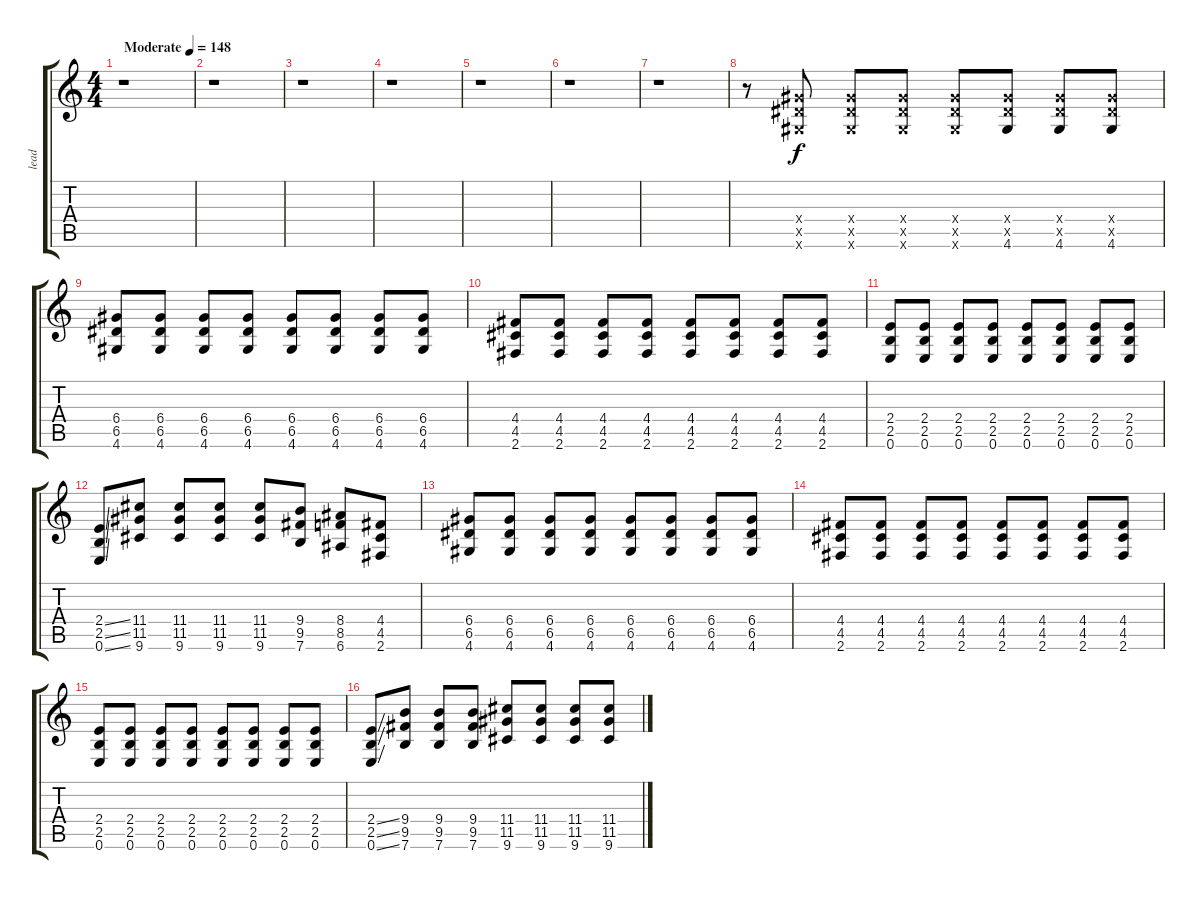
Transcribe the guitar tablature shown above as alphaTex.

\track ("lead" "lead") {instrument distortionguitar}
\staff {score tabs}
\tuning (E4 B3 G3 D3 A2 E2) {hide}
\ts (4 4)
\tempo (148 "Moderate")
\clef g2
\ks c
r.1{dy f instrument distortionguitar} |
r.1 |
r.1 |
r.1 |
r.1 |
r.1 |
r.1 |
r.8 (6.4{x} 6.5{x} 4.6{x}).8 (6.4{x} 6.5{x} 4.6{x}).8 (6.4{x} 6.5{x} 4.6{x}).8 (6.4{x} 6.5{x} 4.6{x}).8 (6.4{x} 6.5{x} 4.6).8 (6.4{x} 6.5{x} 4.6).8 (6.4{x} 6.5{x} 4.6).8 |
(6.4 6.5 4.6).8 (6.4 6.5 4.6).8 (6.4 6.5 4.6).8 (6.4 6.5 4.6).8 (6.4 6.5 4.6).8 (6.4 6.5 4.6).8 (6.4 6.5 4.6).8 (6.4 6.5 4.6).8 |
(4.4 4.5 2.6).8 (4.4 4.5 2.6).8 (4.4 4.5 2.6).8 (4.4 4.5 2.6).8 (4.4 4.5 2.6).8 (4.4 4.5 2.6).8 (4.4 4.5 2.6).8 (4.4 4.5 2.6).8 |
(2.4 2.5 0.6).8 (2.4 2.5 0.6).8 (2.4 2.5 0.6).8 (2.4 2.5 0.6).8 (2.4 2.5 0.6).8 (2.4 2.5 0.6).8 (2.4 2.5 0.6).8 (2.4 2.5 0.6).8 |
(2.4{ss} 2.5{ss} 0.6{ss}).8 (11.4 11.5 9.6).8 (11.4 11.5 9.6).8 (11.4 11.5 9.6).8 (11.4 11.5 9.6).8 (9.4 9.5 7.6).8 (8.4 8.5 6.6).8 (4.4 4.5 2.6).8 |
(6.4 6.5 4.6).8 (6.4 6.5 4.6).8 (6.4 6.5 4.6).8 (6.4 6.5 4.6).8 (6.4 6.5 4.6).8 (6.4 6.5 4.6).8 (6.4 6.5 4.6).8 (6.4 6.5 4.6).8 |
(4.4 4.5 2.6).8 (4.4 4.5 2.6).8 (4.4 4.5 2.6).8 (4.4 4.5 2.6).8 (4.4 4.5 2.6).8 (4.4 4.5 2.6).8 (4.4 4.5 2.6).8 (4.4 4.5 2.6).8 |
(2.4 2.5 0.6).8 (2.4 2.5 0.6).8 (2.4 2.5 0.6).8 (2.4 2.5 0.6).8 (2.4 2.5 0.6).8 (2.4 2.5 0.6).8 (2.4 2.5 0.6).8 (2.4 2.5 0.6).8 |
(2.4{ss} 2.5{ss} 0.6{ss}).8 (9.4 9.5 7.6).8 (9.4 9.5 7.6).8 (9.4 9.5 7.6).8 (11.4 11.5 9.6).8 (11.4 11.5 9.6).8 (11.4 11.5 9.6).8 (11.4 11.5 9.6).8
